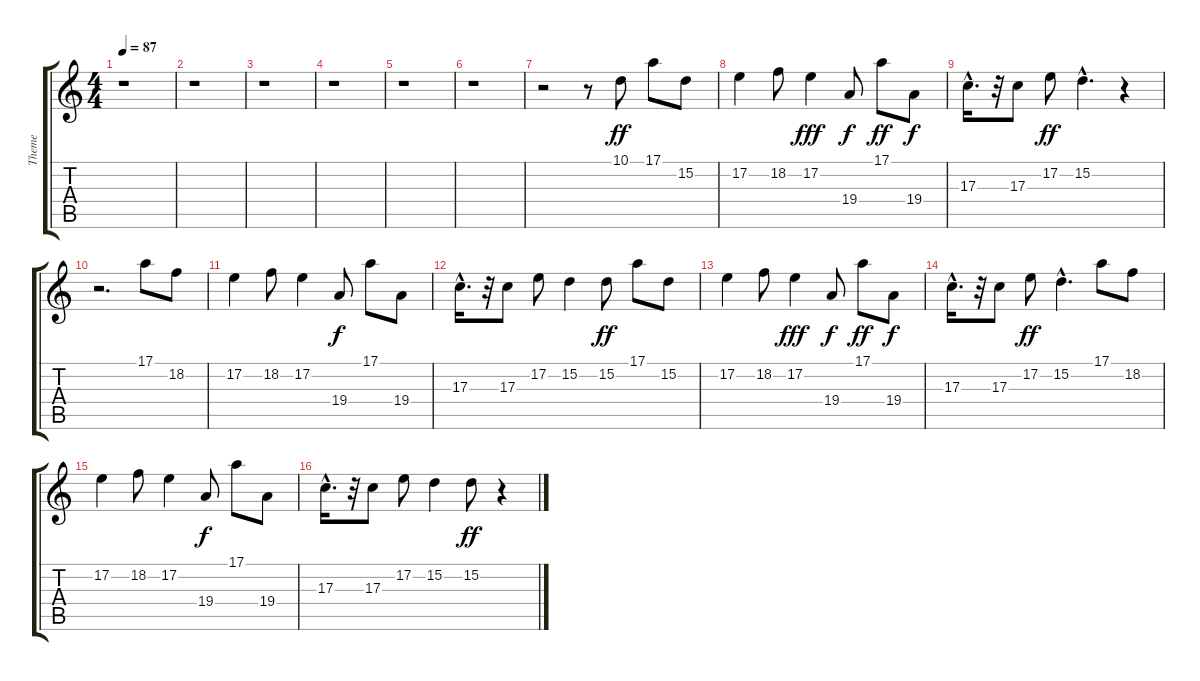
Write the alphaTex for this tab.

\track ("Theme" "Theme") {instrument fx5brightness}
\staff {score tabs}
\tuning (E4 B3 G3 D3 A2 E2) {hide}
\ts (4 4)
\tempo 87
\clef g2
\ks c
r.1{dy ff} |
r.1 |
r.1 |
r.1 |
r.1 |
r.1 |
r.2 r.8 10.1.8 17.1.8 15.2.8 |
17.2.4 18.2.8 17.2.4{dy fff} 19.4.8{dy f} 17.1.8{dy ff} 19.4.8{dy f} |
17.3{hac}.16{d} r.32 17.3.8 17.2.8{dy ff} 15.2{hac}.4{d} r.4 |
r.2{d} 17.1.8 18.2.8 |
17.2.4 18.2.8 17.2.4 19.4.8{dy f} 17.1.8 19.4.8 |
17.3{hac}.16{d} r.32 17.3.8 17.2.8 15.2.4 15.2.8{dy ff} 17.1.8 15.2.8 |
17.2.4 18.2.8 17.2.4{dy fff} 19.4.8{dy f} 17.1.8{dy ff} 19.4.8{dy f} |
17.3{hac}.16{d} r.32 17.3.8 17.2.8{dy ff} 15.2{hac}.4{d} 17.1.8 18.2.8 |
17.2.4 18.2.8 17.2.4 19.4.8{dy f} 17.1.8 19.4.8 |
17.3{hac}.16{d} r.32 17.3.8 17.2.8 15.2.4 15.2.8{dy ff} r.4
